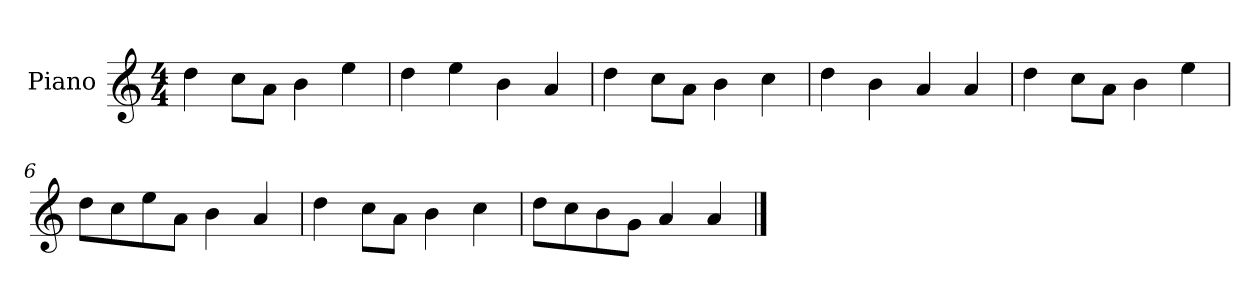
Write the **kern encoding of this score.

**kern
*part1
*staff1
*I"Piano
*I'P-no
*clefG2
*k[]
*M4/4
*MM90
=1
4dd\
8cc\L
8a\J
4b\
4ee\
=2
4dd\
4ee\
4b\
4a/
=3
4dd\
8cc\L
8a\J
4b\
4cc\
=4
4dd\
4b\
4a/
4a/
=5
4dd\
8cc\L
8a\J
4b\
4ee\
=6
8dd\L
8cc\
8ee\
8a\J
4b\
4a/
=7
4dd\
8cc\L
8a\J
4b\
4cc\
!!LO:LB:g=z
=8
8dd\L
8cc\
8b\
8g\J
4a/
4a/
==
*-
